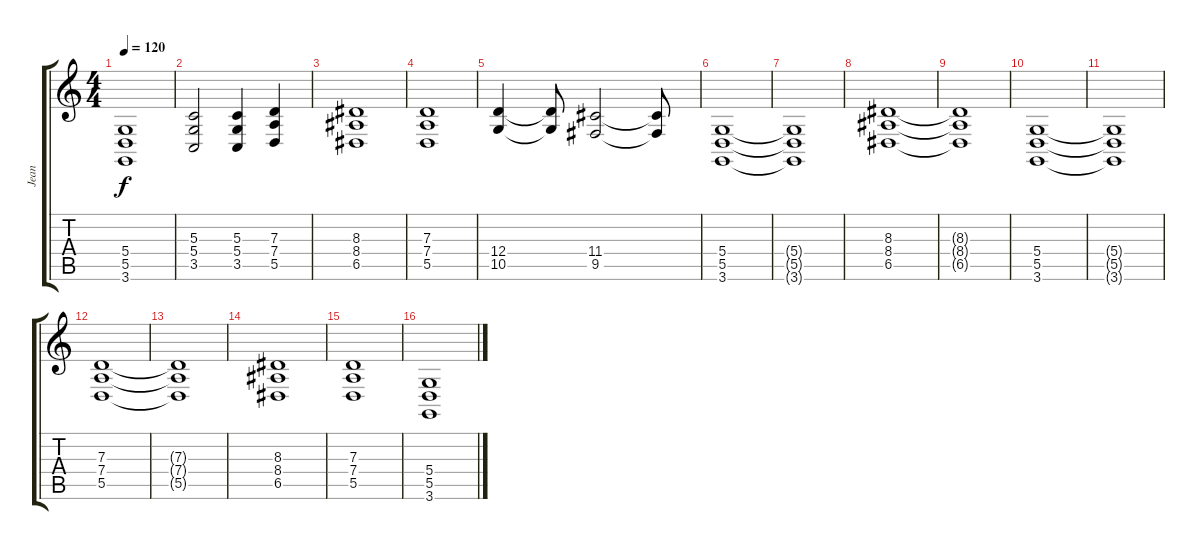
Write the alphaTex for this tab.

\track ("Jean" "Jean") {instrument voiceoohs}
\staff {score tabs}
\tuning (E4 B3 G3 D3 A2 E2) {hide}
\ts (4 4)
\tempo 120
\clef g2
\ks c
(5.4 5.5 3.6).1{dy f} |
(5.3 5.4 3.5).2 (5.3 5.4 3.5).4 (7.3 7.4 5.5).4 |
(8.3 8.4 6.5).1 |
(7.3 7.4 5.5).1 |
(12.4 10.5).4 (12.4{t} 10.5{t}).8 (11.4 9.5).2 (11.4{t} 9.5{t}).8 |
(5.4 5.5 3.6).1 |
(5.4{t} 5.5{t} 3.6{t}).1 |
(8.3 8.4 6.5).1 |
(8.3{t} 8.4{t} 6.5{t}).1 |
(5.4 5.5 3.6).1 |
(5.4{t} 5.5{t} 3.6{t}).1 |
(7.3 7.4 5.5).1 |
(7.3{t} 7.4{t} 5.5{t}).1 |
(8.3 8.4 6.5).1 |
(7.3 7.4 5.5).1 |
(5.4 5.5 3.6).1
